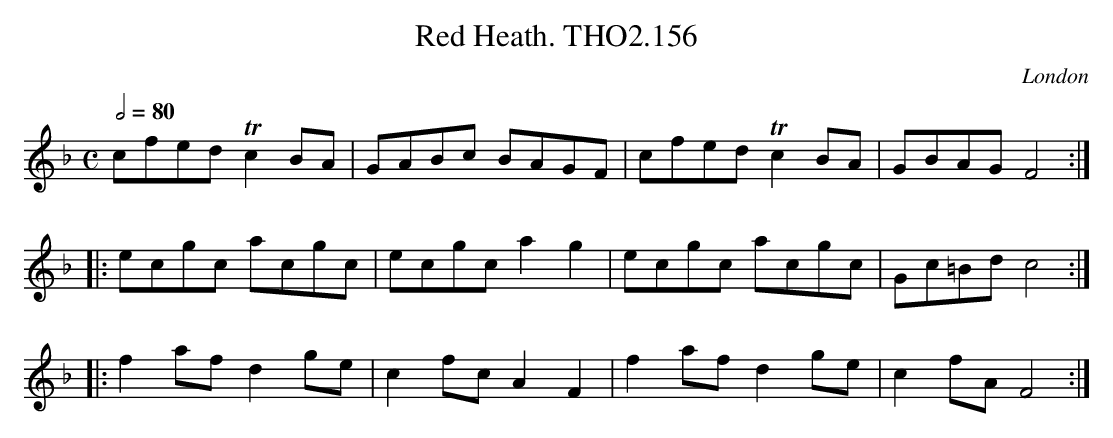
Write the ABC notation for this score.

X:1
T:Red Heath. THO2.156
O:London
M:C
L:1/8
Q:1/2=80
K:F
cfed Tc2 BA|GABc BAGF|cfed Tc2 BA|GBAG F4:|
|:ecgc acgc|ecgc a2g2|ecgc acgc|Gc=Bd c4:|
|:f2 af d2 ge|c2 fc A2F2|f2 af d2 ge|c2 fA F4:|
